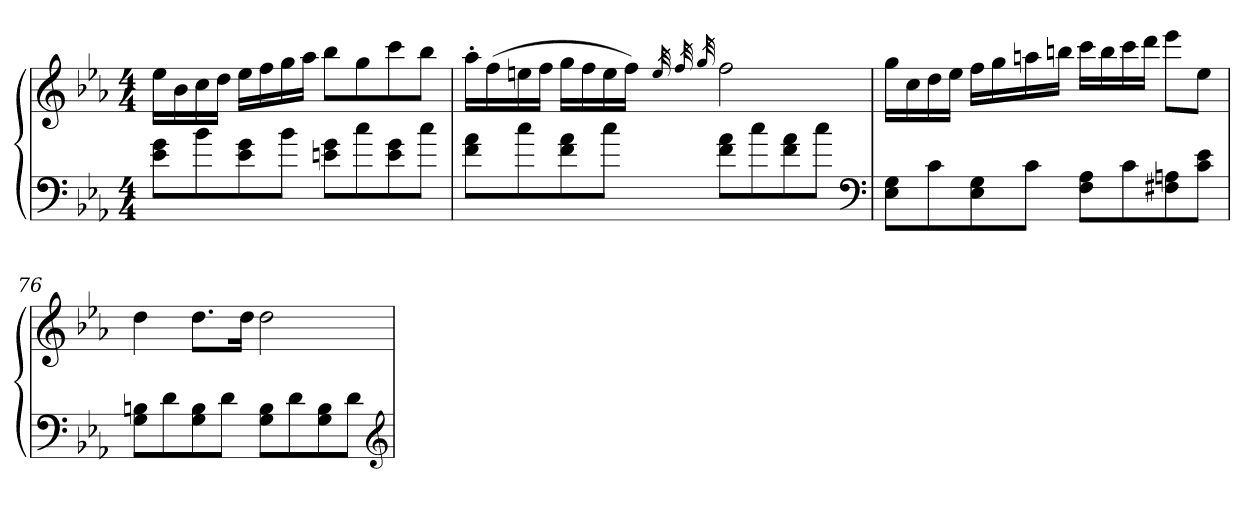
**kern	**kern
*part1	*part1
*staff2	*staff1
*clefF4	*clefG2
*k[b-e-a-]	*k[b-e-a-]
*c:	*c:
*M4/4	*M4/4
=	=
8e- 8gL	16ee-LL
.	16b-
8b-	16cc
.	16ddJJ
8e- 8g	16ee-LL
.	16ff
8b-J	16gg
.	16aa-JJ
8en 8gL	8bb-L
8cc	8gg
8e 8g	8ccc
8ccJ	8bb-J
=74	=74
8f 8a-L	16aa-'LL
.	(16ff
8cc	16een
.	16ffJJ
8f 8a-	16ggLL
.	16ff
8ccJ	16ee
.	16ffJJ)
.	32qee
.	32qff
.	32qgg
8f 8a-L	2ff
8cc	.
8f 8a-	.
8ccJ	.
*clefF4	*
=75	=75
8E- 8GL	16ggLL
.	16cc
8c	16dd
.	16ee-JJ
8E- 8G	16ffLL
.	16gg
8cJ	16aan
.	16bbnJJ
8F 8A-L	16cccLL
.	16bb
8c	16ccc
.	16dddJJ
8F#X 8An	8eee-L
8c 8e-J	8ee-J
=76	=76
8G 8BnL	4dd
8d	.
8G 8B	8.ddL
8dJ	.
.	16ddJk
8G 8BL	2dd
8d	.
8G 8B	.
8dJ	.
*clefG2	*
=	=
*-	*-
